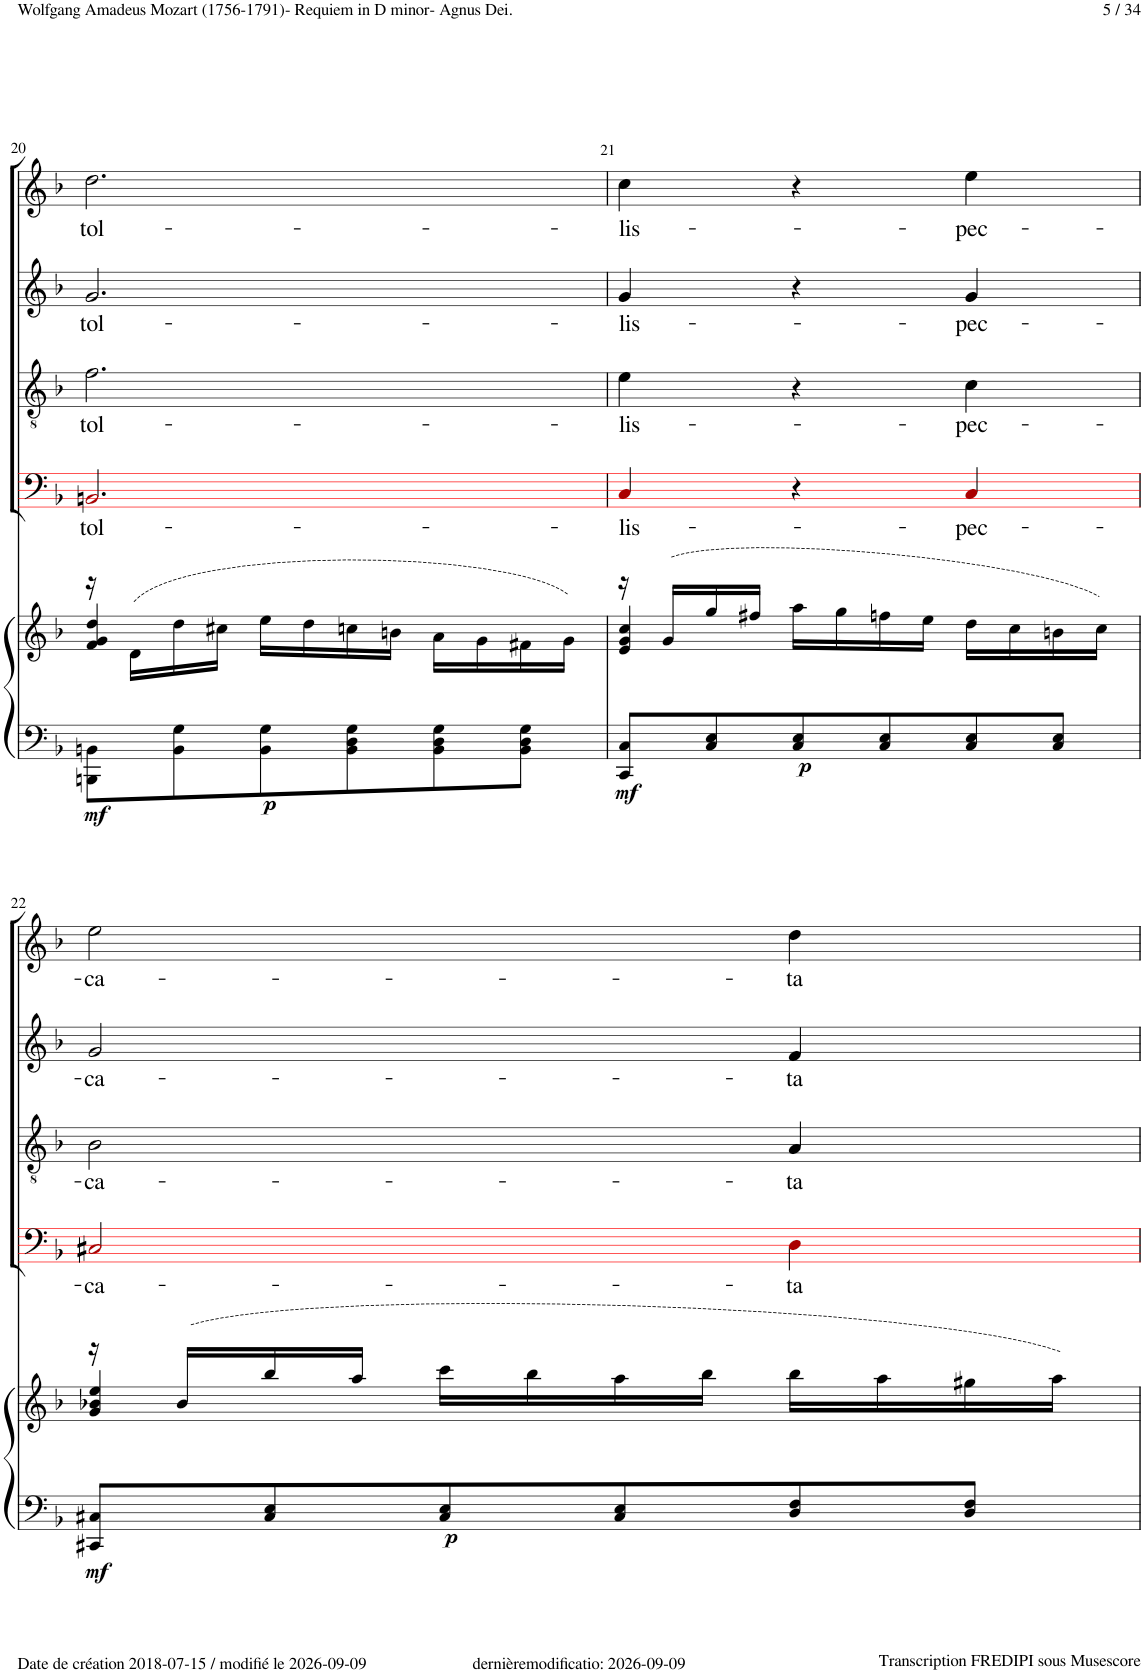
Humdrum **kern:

**kern	**kern	**dynam	**kern	**text	**kern	**text	**kern	**text	**kern	**text
*part5	*part5	*part5	*part4	*part4	*part3	*part3	*part2	*part2	*part1	*part1
*staff6	*staff5	*staff5/6	*staff4	*staff4	*staff3	*staff3	*staff2	*staff2	*staff1	*staff1
*I"Piano	*	*	*I"Basse	*	*I"Tenor	*	*I"Alto	*	*I"Soprano	*
*I'Pno	*	*	*	*	*	*	*	*	*	*
!!LO:PB:g=z
*clefF4	*clefG2	*	*clefF4	*	*clefGv2	*	*clefG2	*	*clefG2	*
*	*	*	*ITrd8c14	*	*	*	*	*	*	*
*k[b-]	*k[b-]	*	*k[b-]	*	*k[b-]	*	*k[b-]	*	*k[b-]	*
*M3/4	*M3/4	*	*M3/4	*	*M3/4	*	*M3/4	*	*M3/4	*
=20	=20	=20	=20	=20	=20	=20	=20	=20	=20	=20
*	*^	*	*	*	*	*	*	*	*	*
!	!	!	!LO:DY:b=2	!	!LO:LY:b	!	!LO:LY:b	!	!LO:LY:b	!	!LO:LY:b
8BBBn\ 8BBn\L	16r	4f/ 4g/ 4dd/	mf	2.BBn!i/	tol-	2.f!\	tol-	2.g!/	tol-	2.dd!\	tol-
.	(16d\LL	.	.	.	.	.	.	.	.	.	.
8BB\ 8G\	16dd\	.	.	.	.	.	.	.	.	.	.
.	16cc#X\JJ	.	.	.	.	.	.	.	.	.	.
!	!	!	!LO:DY:b=2	!	!	!	!	!	!	!	!
8BB\ 8G\	16ee\LL	2ryy	p	.	.	.	.	.	.	.	.
.	16dd\	.	.	.	.	.	.	.	.	.	.
8BB\ 8D\ 8G\	16ccn\	.	.	.	.	.	.	.	.	.	.
.	16bn\JJ	.	.	.	.	.	.	.	.	.	.
8BB\ 8D\ 8G\	16a\LL	.	.	.	.	.	.	.	.	.	.
.	16g\	.	.	.	.	.	.	.	.	.	.
8BB\ 8D\ 8G\J	16f#X\	.	.	.	.	.	.	.	.	.	.
.	16g\JJ)	.	.	.	.	.	.	.	.	.	.
=21	=21	=21	=21	=21	=21	=21	=21	=21	=21	=21	=21
!	!	!	!LO:DY:b=2	!	!LO:LY:b	!	!LO:LY:b	!	!LO:LY:b	!	!LO:LY:b
8CC/ 8C/L	16r	4e/ 4g/ 4cc/	mf	4C!i/	-lis-	4e!\	-lis-	4g!/	-lis-	4cc!\	-lis-
.	(16g/LL	.	.	.	.	.	.	.	.	.	.
8C/ 8E/	16gg/	.	.	.	.	.	.	.	.	.	.
.	16ff#X/JJ	.	.	.	.	.	.	.	.	.	.
!	!	!	!LO:DY:b=2	!	!	!	!	!	!	!	!
8C/ 8E/	16aa\LL	2ryy	p	4r	.	4r	.	4r	.	4r	.
.	16gg\	.	.	.	.	.	.	.	.	.	.
8C/ 8E/	16ffn\	.	.	.	.	.	.	.	.	.	.
.	16ee\JJ	.	.	.	.	.	.	.	.	.	.
!	!	!	!	!	!LO:LY:b	!	!LO:LY:b	!	!LO:LY:b	!	!LO:LY:b
8C/ 8E/	16dd\LL	.	.	4C!i/	-pec-	4c!\	-pec-	4g!/	-pec-	4ee!\	-pec-
.	16cc\	.	.	.	.	.	.	.	.	.	.
8C/ 8E/J	16bn\	.	.	.	.	.	.	.	.	.	.
.	16cc\JJ)	.	.	.	.	.	.	.	.	.	.
!!LO:LB:g=z
=22	=22	=22	=22	=22	=22	=22	=22	=22	=22	=22	=22
!	!	!	!LO:DY:b=2	!	!LO:LY:b	!	!LO:LY:b	!	!LO:LY:b	!	!LO:LY:b
8CC#X/ 8C#X/L	16r	4g/ 4b-X/ 4ee/	mf	2C#X!i/	-ca-	2B-!\	-ca-	2g!/	-ca-	2ee!\	-ca-
.	(16b-/LL	.	.	.	.	.	.	.	.	.	.
8C#/ 8E/	16bb-/	.	.	.	.	.	.	.	.	.	.
.	16aa/JJ	.	.	.	.	.	.	.	.	.	.
!	!	!	!LO:DY:b=2	!	!	!	!	!	!	!	!
8C#/ 8E/	16ccc\LL	2ryy	p	.	.	.	.	.	.	.	.
.	16bb-\	.	.	.	.	.	.	.	.	.	.
8C#/ 8E/	16aa\	.	.	.	.	.	.	.	.	.	.
.	16bb-\JJ	.	.	.	.	.	.	.	.	.	.
!	!	!	!	!	!LO:LY:b	!	!LO:LY:b	!	!LO:LY:b	!	!LO:LY:b
8D/ 8F/	16bb-\LL	.	.	4D!i\	-ta	4A!/	-ta	4f!/	-ta	4dd!\	-ta
.	16aa\	.	.	.	.	.	.	.	.	.	.
8D/ 8F/J	16gg#X\	.	.	.	.	.	.	.	.	.	.
.	16aa\JJ)	.	.	.	.	.	.	.	.	.	.
*	*v	*v	*	*	*	*	*	*	*	*	*
=	=	=	=	=	=	=	=	=	=	=
*-	*-	*-	*-	*-	*-	*-	*-	*-	*-	*-
